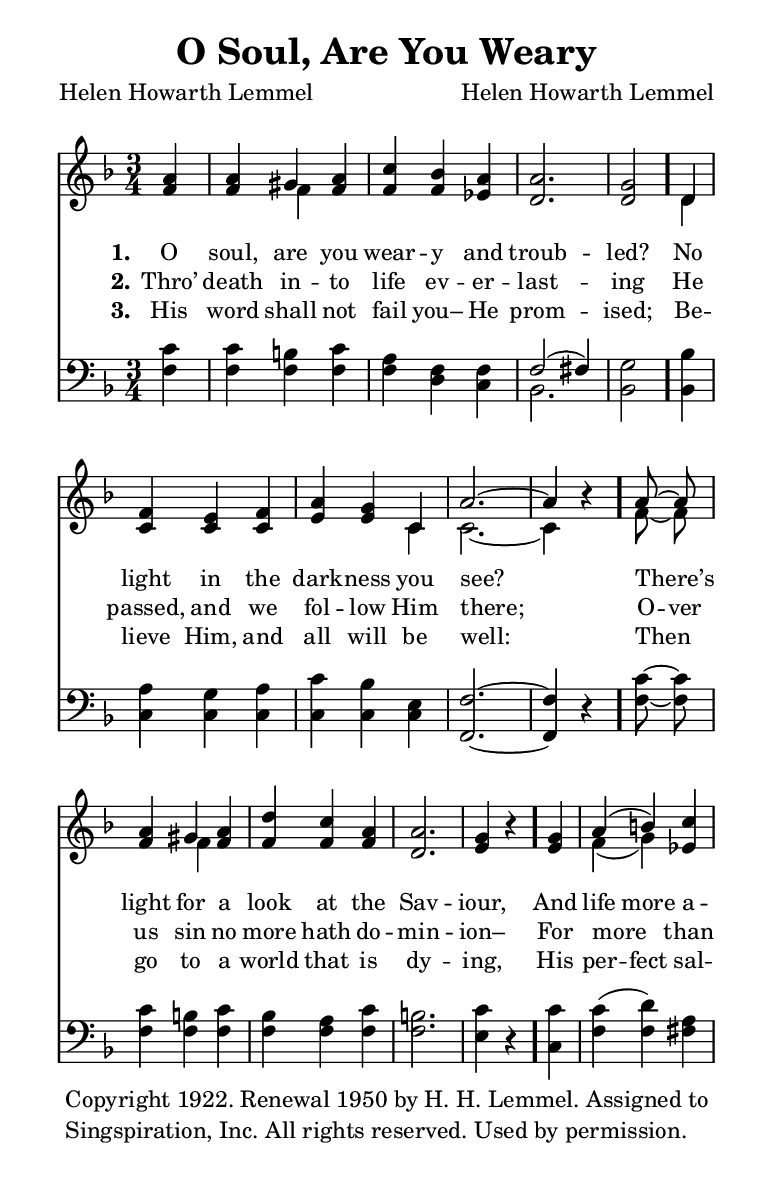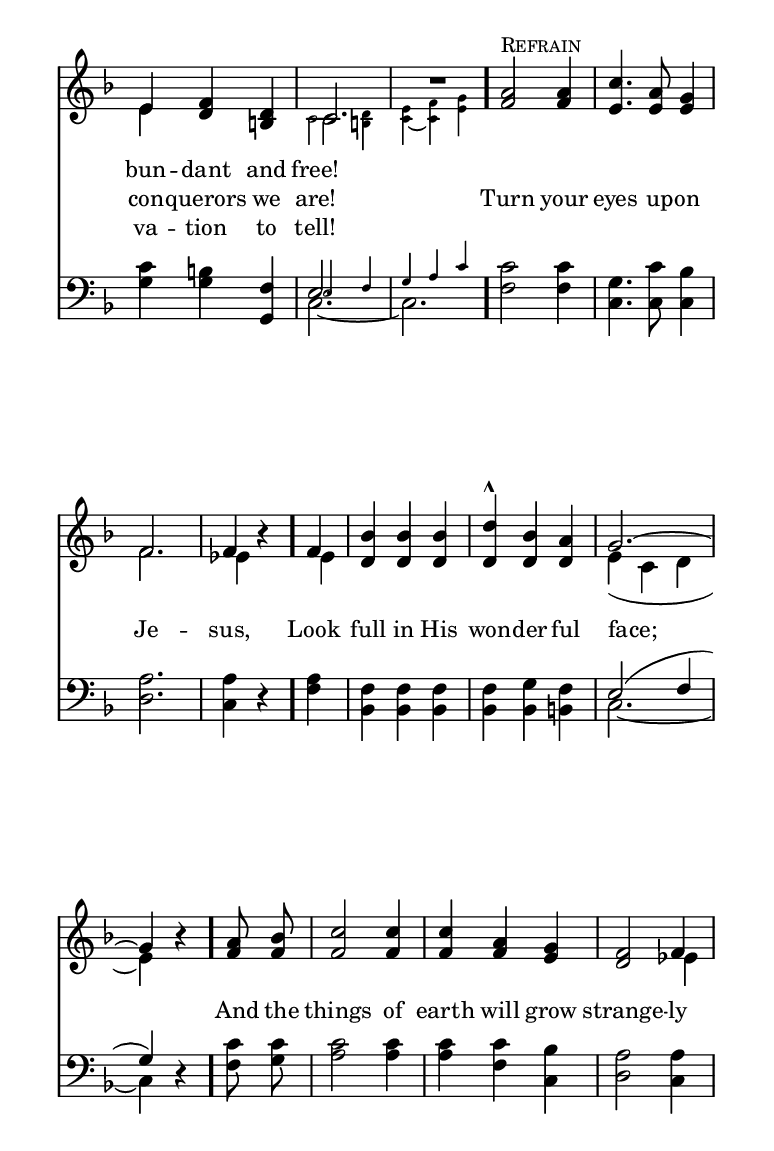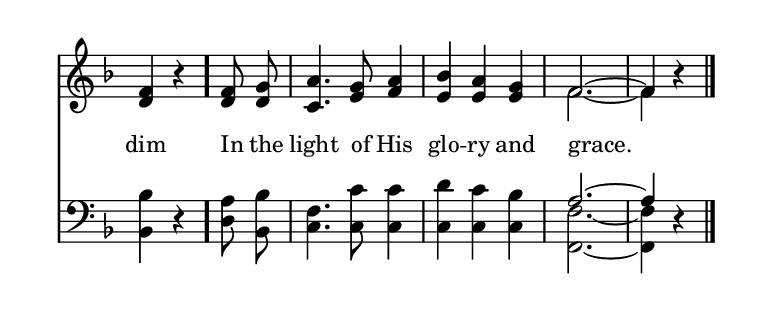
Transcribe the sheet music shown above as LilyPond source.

\include "common/global.ily"
\paper {
  \include "common/paper.ily"
  system-count = #(cond (is-eogsized 5) (#t #f))
}

\header{
  %gospel
  hymnnumber = "375"
  title = "O Soul, Are You Weary"
  tunename = ""
  meter = ""
  poet = "Helen Howarth Lemmel"
  composer = "Helen Howarth Lemmel"
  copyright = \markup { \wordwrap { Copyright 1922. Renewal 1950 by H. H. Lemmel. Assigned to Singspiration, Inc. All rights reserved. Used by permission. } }
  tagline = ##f
}

global = {
  \include "common/overrides.ily"
  \override Staff.TimeSignature.style = #'numbered
  \time 3/4
  \override Score.MetronomeMark.transparent = ##t % hide all fermata changes too
  \tempo 4=110
  \key f \major
  \partial 4
  \autoBeamOff
}

patternSopranoVerse = {
  a4 | a gis a | c bes a | a2. | g2
  d4 | f e f | a g c, | a'2. ~ | a4 r
  a8 ~ a | a4 gis a | d c a | a2. | g4 r
  g4 | a( b) c | e, f d | c2. | R1*3/4 |
}

patternSopranoRefrainA = {
  a'2 a4 | c4. a8 g4 | f2. | f4 r
  f4 | bes bes bes | d bes a | g2. ~ | g4 r
}
patternSopranoRefrainB = {
  a8 bes | c2 c4 | c a g | f2 f4 | f4 r
  f8 g | a4. g8 a4 | bes4 a g | f2. ~ | f4 r
}

notesSoprano = {
\global
\relative c'' {

  a4 | a gis a | c bes a | a2. | g2
  d4 | f e f | a g c, | a'2. ~ | \noBreak a4 r
  a8 ~ a | a4 gis a | d c a | a2. | g4 r
  g4 | a( b) c | e, f d | c2. | \noBreak R1*3/4 |

  a'2^\markup { \small \caps "Refrain" } a4 | c4. a8 g4 | f2. | f4 r
  f4 | bes bes bes | d^^ bes a | g2. ~ | g4 r
  a8 bes | c2 c4 | c a g | f2 f4 | f4 r
  f8 g | a4. g8 a4 | bes4 a g | f2. ~ | f4 r

  \bar "|."

}
}

notesLeftHand = {
\global
\relative c' {

  \override NoteHead.font-size = #-4
  \repeat unfold 43 { \skip 4 }
  c2 <b d>4 | << { c4 _~ c e } { e f g } >>
}
}

notesAlto = {
\global
\relative e' {

  \changePitch \patternSopranoVerse {
    f | f f f | f f ees | d | d
    d | c c c | e e c | c ~ | c
    f f | f f f | f f f | d | e
    e | f( g) ees | e d b | c
  } | R1*3/4

  \changePitch \patternSopranoRefrainA {
    f f | e e e | f ees
    ees | d d d | d d d
  } | e4( c4 d4 | e4) r4
  \changePitch \patternSopranoRefrainB {
    f f | f f | f f e | d ees | d
    d d | c e f | e e e | f | f
  } r4

}
}

notesTenor = {
\global
\relative a {

  c4 | c b c | a f f | f2( fis4) | g2
  bes4 | a g a | c bes e, | f2. ~ | f4 r
  c'8 ~ c | c4 b c | bes a c | b2. | c4 r
  c4 | c4( d) a | c b f | e2. | s2.

  \changePitch \patternSopranoRefrainA {
    c' c | g c bes | a | a
    a | f f f | f g f |
  } e2( f4 | g4) r4
  \changePitch \patternSopranoRefrainB {
    c c | c c | c c bes | a a | bes
    a bes | f c' c | d c bes | a | a
  } r4
}
}

notesBass = {
\global
\relative f {

  \changePitch \patternSopranoVerse {
    f | f f f | f d c | bes | bes
    bes | c c c | c c c | f, | f
    f' f | f f f | f f f | f | e
    c | f f fis | g g g, |
  } c2. ~ | c

  \changePitch \patternSopranoRefrainA {
    f f | c c c | d c
    f | bes, bes bes | bes bes b | c | c
  } r4
  \changePitch \patternSopranoRefrainB {
    f g | a a | a f c | d c | bes
    d bes | c c c | c c c | <f f,> <f f,>
  } r4

}
}

notesRightHand = {
\global
\relative f {

  \override NoteHead.font-size = #-4
  \repeat unfold 43 { \skip 4 }
  e2 f4 | g4 a c

}
}

Refrain = \lyricmode {

Turn your eyes up -- on Je -- sus, \bar "."
Look full in His won -- der -- ful face; \bar "."
And the things of earth will grow strange -- ly dim \bar "."
In the light of His glo -- ry and grace. \bar "."

}

wordsA = \lyricmode {
\set stanza = "1."

O soul, are you wear -- y and troub -- led? \bar "." % original has "wea -- ry"
No light in the dark -- ness you see? \bar "."
There’s light for a look at the Sav -- iour, \bar "."
And { \mon } life more { \moff } a -- bun -- dant and free! \bar "."

}

wordsB = \lyricmode {
\set stanza = "2."

Thro’ death in -- to life ev -- er -- last -- ing
He passed, and we fol -- low Him there;
{ \mon } O -- ver { \moff } us sin no more hath do -- min -- ion–
For more than con -- querors we are!

\Refrain

}

wordsC = \lyricmode {
\set stanza = "3."

His word shall not fail you– He prom -- ised;
Be -- lieve Him, and all will be well:
Then go to a world that is dy -- ing,
His { \mon } per -- fect { \moff } sal -- va -- tion to tell!

}

\score {
  \context ChoirStaff <<
    \context Staff = upper <<
      \set Staff.autoBeaming = ##f
      \set ChoirStaff.systemStartDelimiter = #'SystemStartBar
      \set ChoirStaff.printPartCombineTexts = ##f
      \partcombine #'(2 . 9) \notesSoprano \notesAlto
      \context NullVoice = sopranos { \voiceOne << \notesSoprano >> }
      \context NullVoice = altos { \voiceTwo << \notesAlto >> }
      \context Voice = righthand { \voiceFour << \notesLeftHand >> }
      \context Lyrics = one   \lyricsto sopranos \wordsA
      \context Lyrics = two   \lyricsto sopranos \wordsB
      \context Lyrics = three \lyricsto sopranos \wordsC
    >>
    \context Staff = men <<
      \set Staff.autoBeaming = ##f
      \clef bass
      \set ChoirStaff.printPartCombineTexts = ##f
      \partcombine #'(2 . 9) \notesTenor \notesBass
      \context NullVoice = tenors { \voiceOne << \notesTenor >> }
      \context NullVoice = basses { \voiceTwo << \notesBass >> }
      \context Voice = lefthand { \voiceThree << \notesRightHand >> }
    >>
  >>
  \layout {
    \include "common/layout.ily"
  }
  \midi{
    \include "common/midi.ily"
  }
}

\version "2.19.49"  % necessary for upgrading to future LilyPond versions.

% vi:set et ts=2 sw=2 ai nocindent syntax=lilypond:
